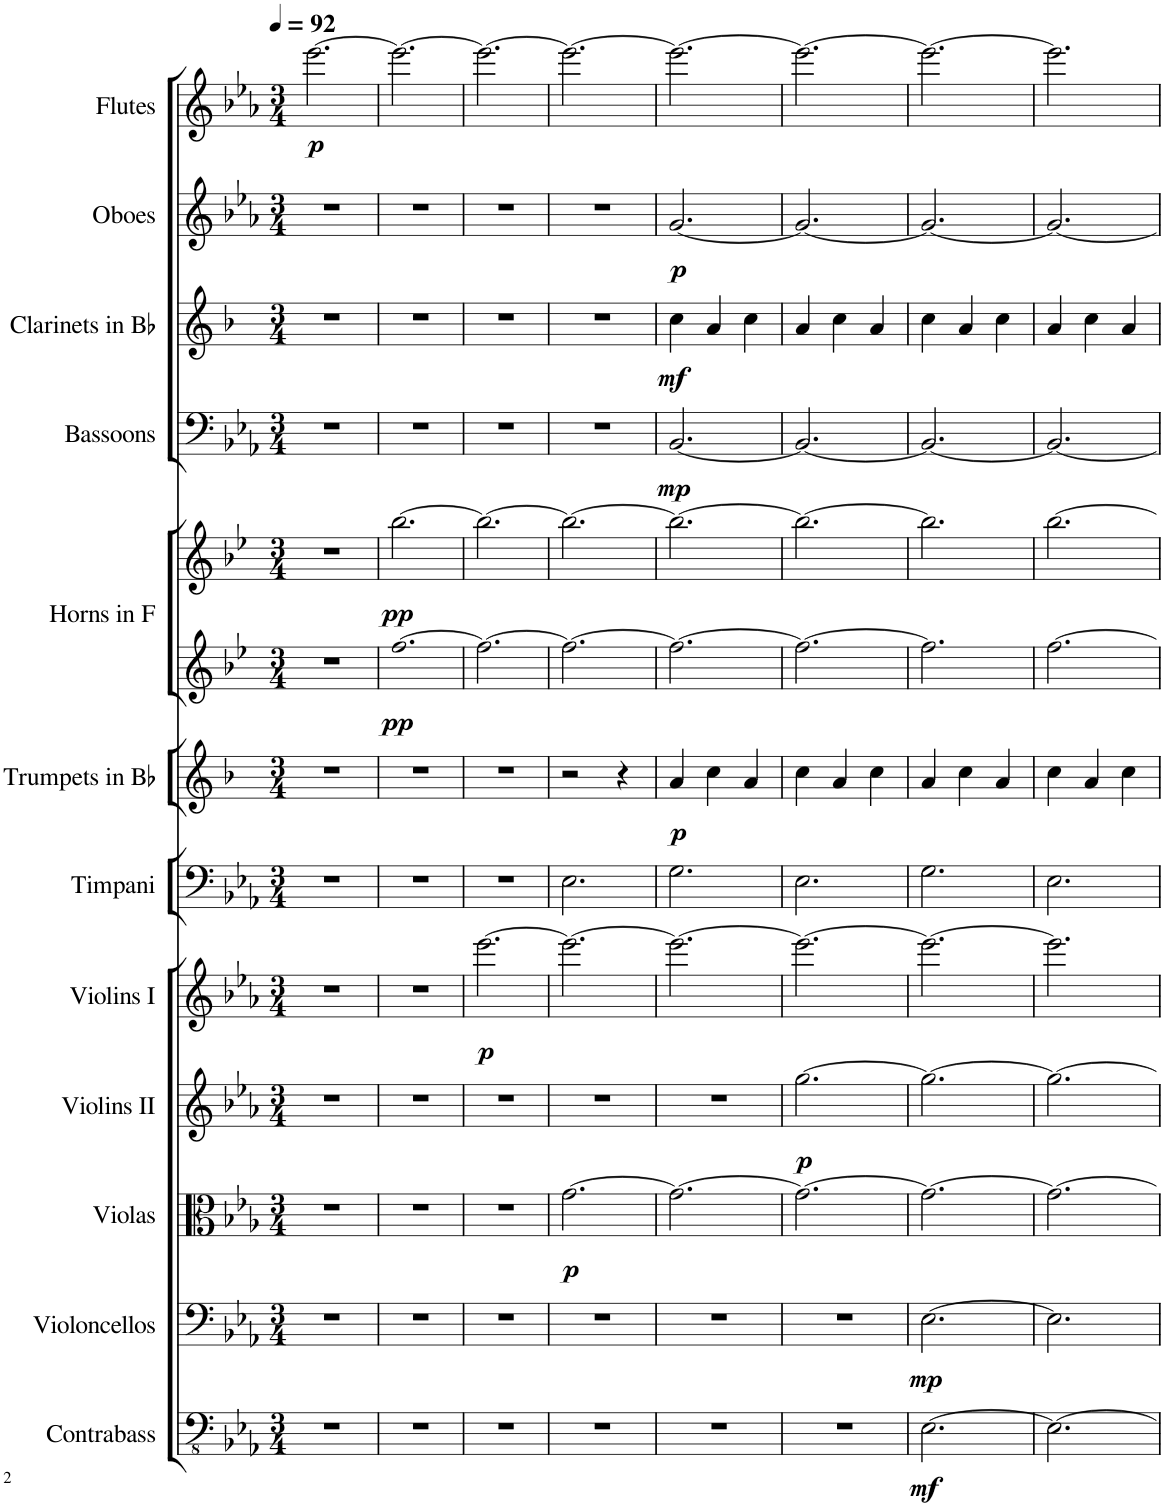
**kern	**dynam	**kern	**dynam	**kern	**dynam	**kern	**dynam	**kern	**dynam	**kern	**kern	**dynam	**kern	**kern	**dynam	**kern	**dynam	**kern	**dynam	**kern	**dynam	**kern	**dynam
*part12	*part12	*part11	*part11	*part10	*part10	*part9	*part9	*part8	*part8	*part7	*part6	*part6	*part5	*part5	*part5	*part4	*part4	*part3	*part3	*part2	*part2	*part1	*part1
*staff13	*staff13	*staff12	*staff12	*staff11	*staff11	*staff10	*staff10	*staff9	*staff9	*staff8	*staff7	*staff7	*staff6	*staff5	*staff5/6	*staff4	*staff4	*staff3	*staff3	*staff2	*staff2	*staff1	*staff1
*I"Contrabass	*	*I"Violoncellos	*	*I"Violas	*	*I"Violins II	*	*I"Violins I	*	*I"Timpani	*I"Trumpets in Bb	*	*I"Horns in F	*	*	*I"Bassoons	*	*I"Clarinets in Bb	*	*I"Oboes	*	*I"Flutes	*
*I'Cb.	*	*I'Vlcs.	*	*I'Vlas.	*	*I'Vlns.	*	*I'Vlns.	*	*I'Timp.	*	*	*	*	*	*I'Bsn.	*	*	*	*I'Ob.	*	*I'Fl.	*
*clefFv4	*	*clefF4	*	*clefC3	*	*clefG2	*	*clefG2	*	*clefF4	*clefG2	*	*clefG2	*clefG2	*	*clefF4	*	*clefG2	*	*clefG2	*	*clefG2	*
*Trd7c12	*	*	*	*	*	*	*	*	*	*	*Trd1c2	*	*Trd4c7	*Trd4c7	*	*	*	*Trd1c2	*	*	*	*	*
*k[b-e-a-]	*	*k[b-e-a-]	*	*k[b-e-a-]	*	*k[b-e-a-]	*	*k[b-e-a-]	*	*k[b-e-a-]	*k[b-]	*	*k[b-e-]	*k[b-e-]	*	*k[b-e-a-]	*	*k[b-]	*	*k[b-e-a-]	*	*k[b-e-a-]	*
*M3/4	*	*M3/4	*	*M3/4	*	*M3/4	*	*M3/4	*	*M3/4	*M3/4	*	*M3/4	*M3/4	*	*M3/4	*	*M3/4	*	*M3/4	*	*M3/4	*
*MM92	*	*MM92	*	*MM92	*	*MM92	*	*MM92	*	*MM92	*MM92	*	*MM92	*MM92	*	*MM92	*	*MM92	*	*MM92	*	*MM92	*
=1	=1	=1	=1	=1	=1	=1	=1	=1	=1	=1	=1	=1	=1	=1	=1	=1	=1	=1	=1	=1	=1	=1	=1
!	!	!	!	!	!	!	!	!	!	!	!	!	!	!	!	!	!	!	!	!	!	!	!LO:DY:b
2.r	.	2.r	.	2.r	.	2.r	.	2.r	.	2.r	2.r	.	2.r	2.r	.	2.r	.	2.r	.	2.r	.	[2.eee-\	p
=2	=2	=2	=2	=2	=2	=2	=2	=2	=2	=2	=2	=2	=2	=2	=2	=2	=2	=2	=2	=2	=2	=2	=2
!	!	!	!	!	!	!	!	!	!	!	!	!	!	!	!LO:DY:b=2	!	!	!	!	!	!	!	!
!	!	!	!	!	!	!	!	!	!	!	!	!	!	!	!LO:DY:n=1:b	!	!	!	!	!	!	!	!
2.r	.	2.r	.	2.r	.	2.r	.	2.r	.	2.r	2.r	.	[2.ff	[2.bb-\	pp pp	2.r	.	2.r	.	2.r	.	2.eee-\_	.
=3	=3	=3	=3	=3	=3	=3	=3	=3	=3	=3	=3	=3	=3	=3	=3	=3	=3	=3	=3	=3	=3	=3	=3
!	!	!	!	!	!	!	!	!	!LO:DY:b	!	!	!	!	!	!	!	!	!	!	!	!	!	!
2.r	.	2.r	.	2.r	.	2.r	.	[2.eee-\	p	2.r	2.r	.	2.ff\_	2.bb-\_	.	2.r	.	2.r	.	2.r	.	2.eee-\_	.
=4	=4	=4	=4	=4	=4	=4	=4	=4	=4	=4	=4	=4	=4	=4	=4	=4	=4	=4	=4	=4	=4	=4	=4
!	!	!	!	!	!LO:DY:b	!	!	!	!	!	!	!	!	!	!	!	!	!	!	!	!	!	!
2.r	.	2.r	.	[2.g\	p	2.r	.	2.eee-\_	.	2.E-\	2r	.	2.ff\_	2.bb-\_	.	2.r	.	2.r	.	2.r	.	2.eee-\_	.
.	.	.	.	.	.	.	.	.	.	.	4r	.	.	.	.	.	.	.	.	.	.	.	.
=5	=5	=5	=5	=5	=5	=5	=5	=5	=5	=5	=5	=5	=5	=5	=5	=5	=5	=5	=5	=5	=5	=5	=5
!	!	!	!	!	!	!	!	!	!	!	!	!LO:DY:b	!	!	!	!	!LO:DY:b	!	!LO:DY:b	!	!LO:DY:b	!	!
2.r	.	2.r	.	2.g\_	.	2.r	.	2.eee-\_	.	2.G\	4a/	p	2.ff\_	2.bb-\_	.	[2.BB-/	mp	4cc\	mf	[2.g/	p	2.eee-\_	.
.	.	.	.	.	.	.	.	.	.	.	4cc\	.	.	.	.	.	.	4a/	.	.	.	.	.
.	.	.	.	.	.	.	.	.	.	.	4a/	.	.	.	.	.	.	4cc\	.	.	.	.	.
=6	=6	=6	=6	=6	=6	=6	=6	=6	=6	=6	=6	=6	=6	=6	=6	=6	=6	=6	=6	=6	=6	=6	=6
!	!	!	!	!	!	!	!LO:DY:b	!	!	!	!	!	!	!	!	!	!	!	!	!	!	!	!
2.r	.	2.r	.	2.g\_	.	[2.gg\	p	2.eee-\_	.	2.E-\	4cc\	.	2.ff\_	2.bb-\_	.	2.BB-/_	.	4a/	.	2.g/_	.	2.eee-\_	.
.	.	.	.	.	.	.	.	.	.	.	4a/	.	.	.	.	.	.	4cc\	.	.	.	.	.
.	.	.	.	.	.	.	.	.	.	.	4cc\	.	.	.	.	.	.	4a/	.	.	.	.	.
=7	=7	=7	=7	=7	=7	=7	=7	=7	=7	=7	=7	=7	=7	=7	=7	=7	=7	=7	=7	=7	=7	=7	=7
!	!LO:DY:b	!	!LO:DY:b	!	!	!	!	!	!	!	!	!	!	!	!	!	!	!	!	!	!	!	!
[2.EE-\	mf	[2.E-\	mp	2.g\_	.	2.gg\_	.	2.eee-\_	.	2.G\	4a/	.	2.ff\]	2.bb-\]	.	2.BB-/_	.	4cc\	.	2.g/_	.	2.eee-\_	.
.	.	.	.	.	.	.	.	.	.	.	4cc\	.	.	.	.	.	.	4a/	.	.	.	.	.
.	.	.	.	.	.	.	.	.	.	.	4a/	.	.	.	.	.	.	4cc\	.	.	.	.	.
=8	=8	=8	=8	=8	=8	=8	=8	=8	=8	=8	=8	=8	=8	=8	=8	=8	=8	=8	=8	=8	=8	=8	=8
2.EE-\_	.	2.E-\]	.	2.g\_	.	2.gg\_	.	2.eee-\]	.	2.E-\	4cc\	.	[2.ff\	[2.bb-\	.	2.BB-/_	.	4a/	.	2.g/_	.	2.eee-\]	.
.	.	.	.	.	.	.	.	.	.	.	4a/	.	.	.	.	.	.	4cc\	.	.	.	.	.
.	.	.	.	.	.	.	.	.	.	.	4cc\	.	.	.	.	.	.	4a/	.	.	.	.	.
=	=	=	=	=	=	=	=	=	=	=	=	=	=	=	=	=	=	=	=	=	=	=	=
*-	*-	*-	*-	*-	*-	*-	*-	*-	*-	*-	*-	*-	*-	*-	*-	*-	*-	*-	*-	*-	*-	*-	*-
